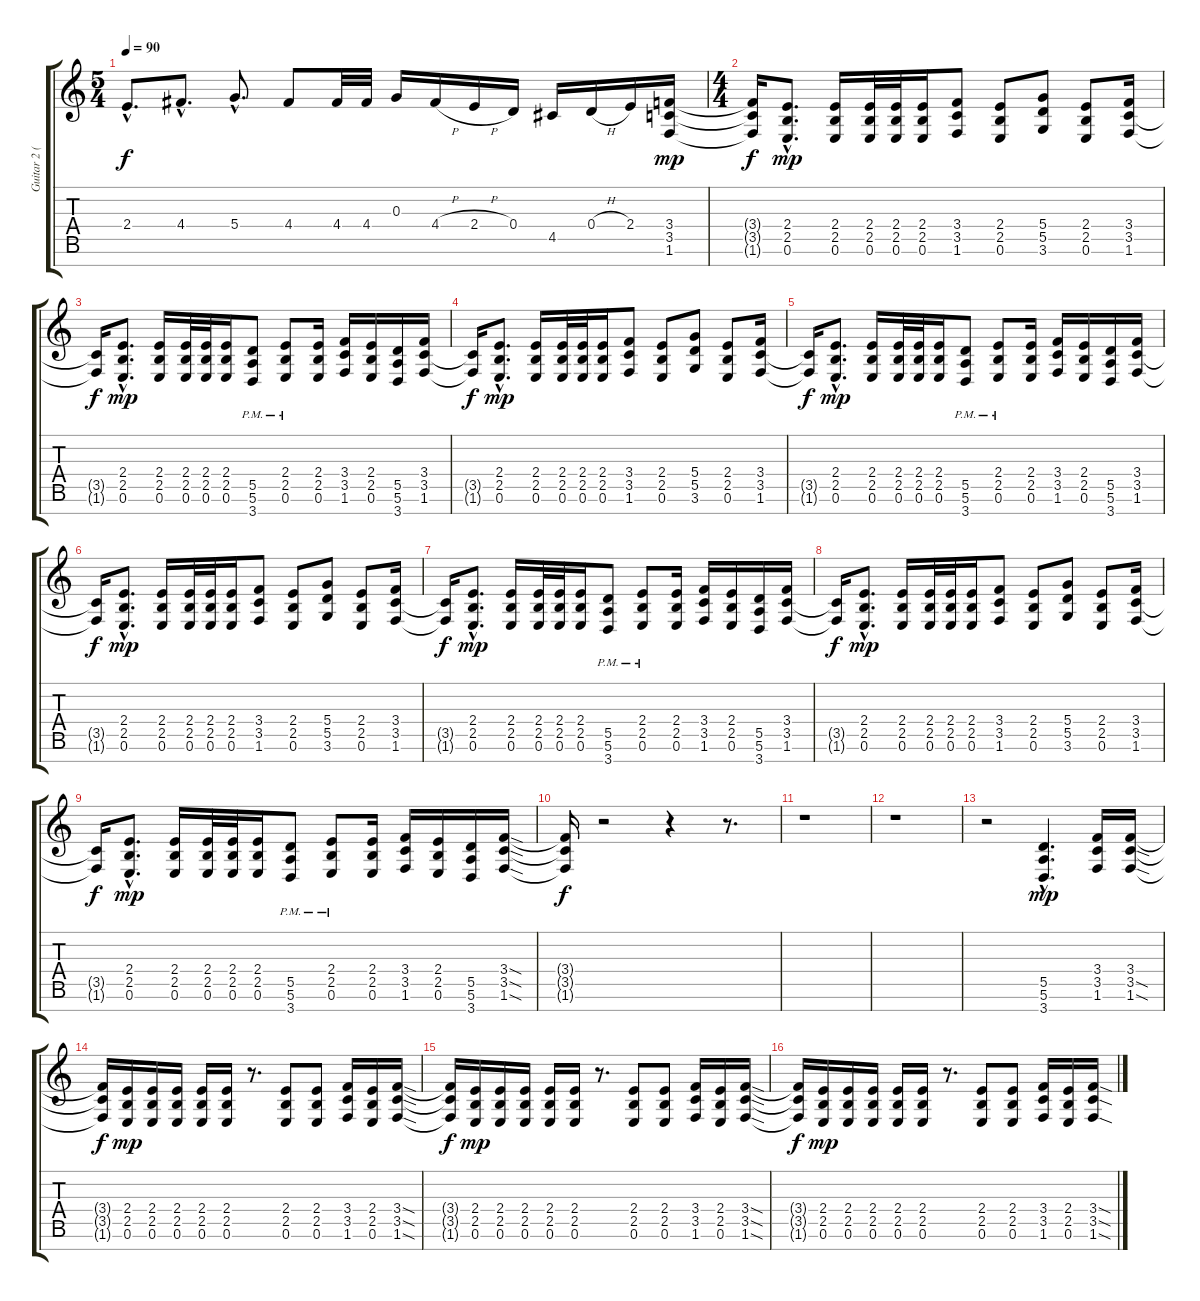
\track ("Guitar 2 (7 strings)" "Guitar 2 (") {instrument overdrivenguitar}
\staff {score tabs}
\tuning (E4 B3 G3 D3 A2 E2 B1) {hide}
\ts (5 4)
\tempo 90
\clef g2
\ks c
2.4{hac}.8{d dy f volume 13} 4.4{hac}.8{d} 5.4{hac}.8{d} 4.4.8 4.4.32 4.4.32 0.3.16 4.4{h}.16 2.4{h}.16 0.4.16 4.5.16 0.4{h}.16 2.4.16 (3.4 3.5 1.6).16{dy mp} |
\ts (4 4)
(3.4{t} 3.5{t} 1.6{t}).16{dy f} (2.4{hac} 2.5{hac} 0.6{hac}).8{d dy mp} (2.4 2.5 0.6).16 (2.4 2.5 0.6).32 (2.4 2.5 0.6).32 (2.4 2.5 0.6).16 (3.4 3.5 1.6).8 (2.4 2.5 0.6).8 (5.4 5.5 3.6).8 (2.4 2.5 0.6).8 (3.4 3.5 1.6).16 |
(3.5{t} 1.6{t}).16{dy f} (2.4{hac} 2.5{hac} 0.6{hac}).8{d dy mp} (2.4 2.5 0.6).16 (2.4 2.5 0.6).32 (2.4 2.5 0.6).32 (2.4 2.5 0.6).16 (5.5{pm} 5.6{pm} 3.7{pm}).8 (2.4{pm} 2.5{pm} 0.6{pm}).8 (2.4 2.5 0.6).16 (3.4 3.5 1.6).16 (2.4 2.5 0.6).16 (5.5 5.6 3.7).16 (3.4 3.5 1.6).16 |
(3.5{t} 1.6{t}).16{dy f} (2.4{hac} 2.5{hac} 0.6{hac}).8{d dy mp} (2.4 2.5 0.6).16 (2.4 2.5 0.6).32 (2.4 2.5 0.6).32 (2.4 2.5 0.6).16 (3.4 3.5 1.6).8 (2.4 2.5 0.6).8 (5.4 5.5 3.6).8 (2.4 2.5 0.6).8 (3.4 3.5 1.6).16 |
(3.5{t} 1.6{t}).16{dy f} (2.4{hac} 2.5{hac} 0.6{hac}).8{d dy mp} (2.4 2.5 0.6).16 (2.4 2.5 0.6).32 (2.4 2.5 0.6).32 (2.4 2.5 0.6).16 (5.5{pm} 5.6{pm} 3.7{pm}).8 (2.4{pm} 2.5{pm} 0.6{pm}).8 (2.4 2.5 0.6).16 (3.4 3.5 1.6).16 (2.4 2.5 0.6).16 (5.5 5.6 3.7).16 (3.4 3.5 1.6).16 |
(3.5{t} 1.6{t}).16{dy f} (2.4{hac} 2.5{hac} 0.6{hac}).8{d dy mp} (2.4 2.5 0.6).16 (2.4 2.5 0.6).32 (2.4 2.5 0.6).32 (2.4 2.5 0.6).16 (3.4 3.5 1.6).8 (2.4 2.5 0.6).8 (5.4 5.5 3.6).8 (2.4 2.5 0.6).8 (3.4 3.5 1.6).16 |
(3.5{t} 1.6{t}).16{dy f} (2.4{hac} 2.5{hac} 0.6{hac}).8{d dy mp} (2.4 2.5 0.6).16 (2.4 2.5 0.6).32 (2.4 2.5 0.6).32 (2.4 2.5 0.6).16 (5.5{pm} 5.6{pm} 3.7{pm}).8 (2.4{pm} 2.5{pm} 0.6{pm}).8 (2.4 2.5 0.6).16 (3.4 3.5 1.6).16 (2.4 2.5 0.6).16 (5.5 5.6 3.7).16 (3.4 3.5 1.6).16 |
(3.5{t} 1.6{t}).16{dy f} (2.4{hac} 2.5{hac} 0.6{hac}).8{d dy mp} (2.4 2.5 0.6).16 (2.4 2.5 0.6).32 (2.4 2.5 0.6).32 (2.4 2.5 0.6).16 (3.4 3.5 1.6).8 (2.4 2.5 0.6).8 (5.4 5.5 3.6).8 (2.4 2.5 0.6).8 (3.4 3.5 1.6).16 |
(3.5{t} 1.6{t}).16{dy f} (2.4{hac} 2.5{hac} 0.6{hac}).8{d dy mp} (2.4 2.5 0.6).16 (2.4 2.5 0.6).32 (2.4 2.5 0.6).32 (2.4 2.5 0.6).16 (5.5{pm} 5.6{pm} 3.7{pm}).8 (2.4{pm} 2.5{pm} 0.6{pm}).8 (2.4 2.5 0.6).16 (3.4 3.5 1.6).16 (2.4 2.5 0.6).16 (5.5 5.6 3.7).16 (3.4{sod} 3.5{sod} 1.6{sod}).16 |
(3.4{t} 3.5{t} 1.6{t}).16{dy f} r.2 r.4 r.8{d} |
r.1 |
r.1 |
r.2 (5.5{hac} 5.6{hac} 3.7{hac}).4{d dy mp} (3.4 3.5 1.6).16 (3.4 3.5{sod} 1.6{sod}).16 |
(3.4{t} 3.5{t} 1.6{t}).16{dy f} (2.4 2.5 0.6).16{dy mp} (2.4 2.5 0.6).16 (2.4 2.5 0.6).16 (2.4 2.5 0.6).16 (2.4 2.5 0.6).16 r.8{d} (2.4 2.5 0.6).8 (2.4 2.5 0.6).8 (3.4 3.5 1.6).16 (2.4 2.5 0.6).16 (3.4{sod} 3.5{sod} 1.6{sod}).16 |
(3.4{t} 3.5{t} 1.6{t}).16{dy f} (2.4 2.5 0.6).16{dy mp} (2.4 2.5 0.6).16 (2.4 2.5 0.6).16 (2.4 2.5 0.6).16 (2.4 2.5 0.6).16 r.8{d} (2.4 2.5 0.6).8 (2.4 2.5 0.6).8 (3.4 3.5 1.6).16 (2.4 2.5 0.6).16 (3.4{sod} 3.5{sod} 1.6{sod}).16 |
(3.4{t} 3.5{t} 1.6{t}).16{dy f} (2.4 2.5 0.6).16{dy mp} (2.4 2.5 0.6).16 (2.4 2.5 0.6).16 (2.4 2.5 0.6).16 (2.4 2.5 0.6).16 r.8{d} (2.4 2.5 0.6).8 (2.4 2.5 0.6).8 (3.4 3.5 1.6).16 (2.4 2.5 0.6).16 (3.4{sod} 3.5{sod} 1.6{sod}).16
